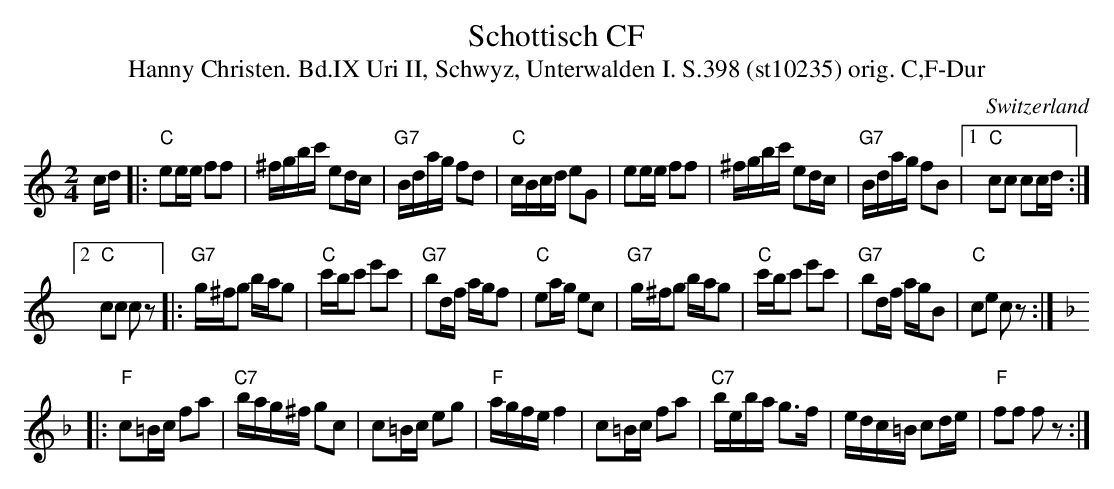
X:1
T: Schottisch CF
T:Hanny Christen. Bd.IX Uri II, Schwyz, Unterwalden I. S.398 (st10235) orig. C,F-Dur
M:2/4
L:1/16
O:Switzerland
K:C major
cd |: "C"e2ee f2f2 | ^fgbc' e2dc | "G7"Bdag f2d2 | "C"cBcd e2G2 | e2ee f2f2 | ^fgbc' e2dc | "G7"Bdag f2B2 |1 "C"c2c2 c2cd :|2
"C"c2c2 c2 z2 |: "G7"g^fg2 bag2 | "C"c'bc'2 e'2c'2 | "G7"b2df agf2 | "C"e2ag e2c2 | "G7"g^fg2 bag2 | "C"c'bc'2 e'2c'2 | "G7"b2df agB2 | "C"c2e2 c2 z2 :|
K:F
|: "F"c2=Bc f2a2 | "C7"bag^f g2c2 | c2=Bc e2g2 | "F"agfe f4 | c2=Bc f2a2 | "C7"beba g3f | edc=B c2de | "F"f2f2 f2 z2 :|
